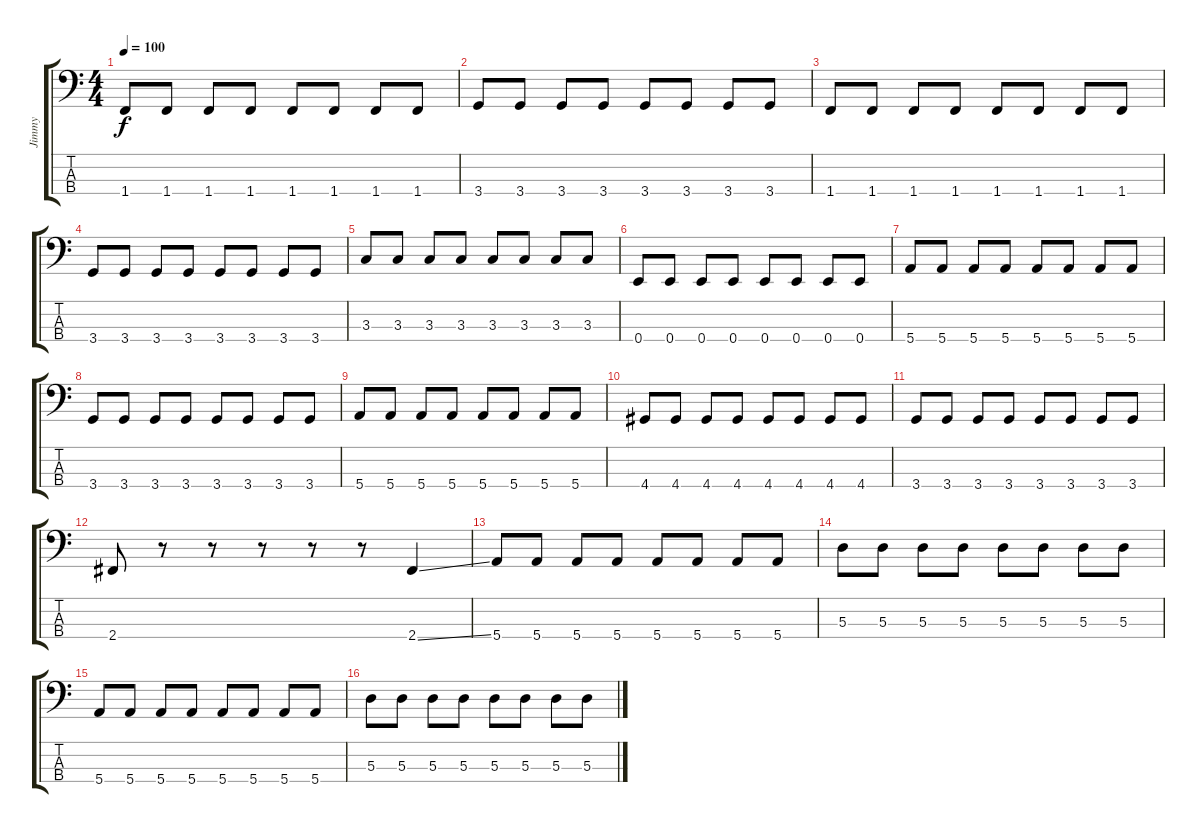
\track ("Jimmy" "Jimmy") {instrument electricbassfinger}
\staff {score tabs}
\tuning (G2 D2 A1 E1) {hide}
\ts (4 4)
\tempo 100
\clef f4
\ks c
1.4.8{dy f} 1.4.8 1.4.8 1.4.8 1.4.8 1.4.8 1.4.8 1.4.8 |
3.4.8 3.4.8 3.4.8 3.4.8 3.4.8 3.4.8 3.4.8 3.4.8 |
1.4.8 1.4.8 1.4.8 1.4.8 1.4.8 1.4.8 1.4.8 1.4.8 |
3.4.8 3.4.8 3.4.8 3.4.8 3.4.8 3.4.8 3.4.8 3.4.8 |
3.3.8 3.3.8 3.3.8 3.3.8 3.3.8 3.3.8 3.3.8 3.3.8 |
0.4.8 0.4.8 0.4.8 0.4.8 0.4.8 0.4.8 0.4.8 0.4.8 |
5.4.8 5.4.8 5.4.8 5.4.8 5.4.8 5.4.8 5.4.8 5.4.8 |
3.4.8 3.4.8 3.4.8 3.4.8 3.4.8 3.4.8 3.4.8 3.4.8 |
5.4.8 5.4.8 5.4.8 5.4.8 5.4.8 5.4.8 5.4.8 5.4.8 |
4.4.8 4.4.8 4.4.8 4.4.8 4.4.8 4.4.8 4.4.8 4.4.8 |
3.4.8 3.4.8 3.4.8 3.4.8 3.4.8 3.4.8 3.4.8 3.4.8 |
2.4.8 r.8 r.8 r.8 r.8 r.8 2.4{ss}.4 |
5.4.8 5.4.8 5.4.8 5.4.8 5.4.8 5.4.8 5.4.8 5.4.8 |
5.3.8 5.3.8 5.3.8 5.3.8 5.3.8 5.3.8 5.3.8 5.3.8 |
5.4.8 5.4.8 5.4.8 5.4.8 5.4.8 5.4.8 5.4.8 5.4.8 |
5.3.8 5.3.8 5.3.8 5.3.8 5.3.8 5.3.8 5.3.8 5.3.8
